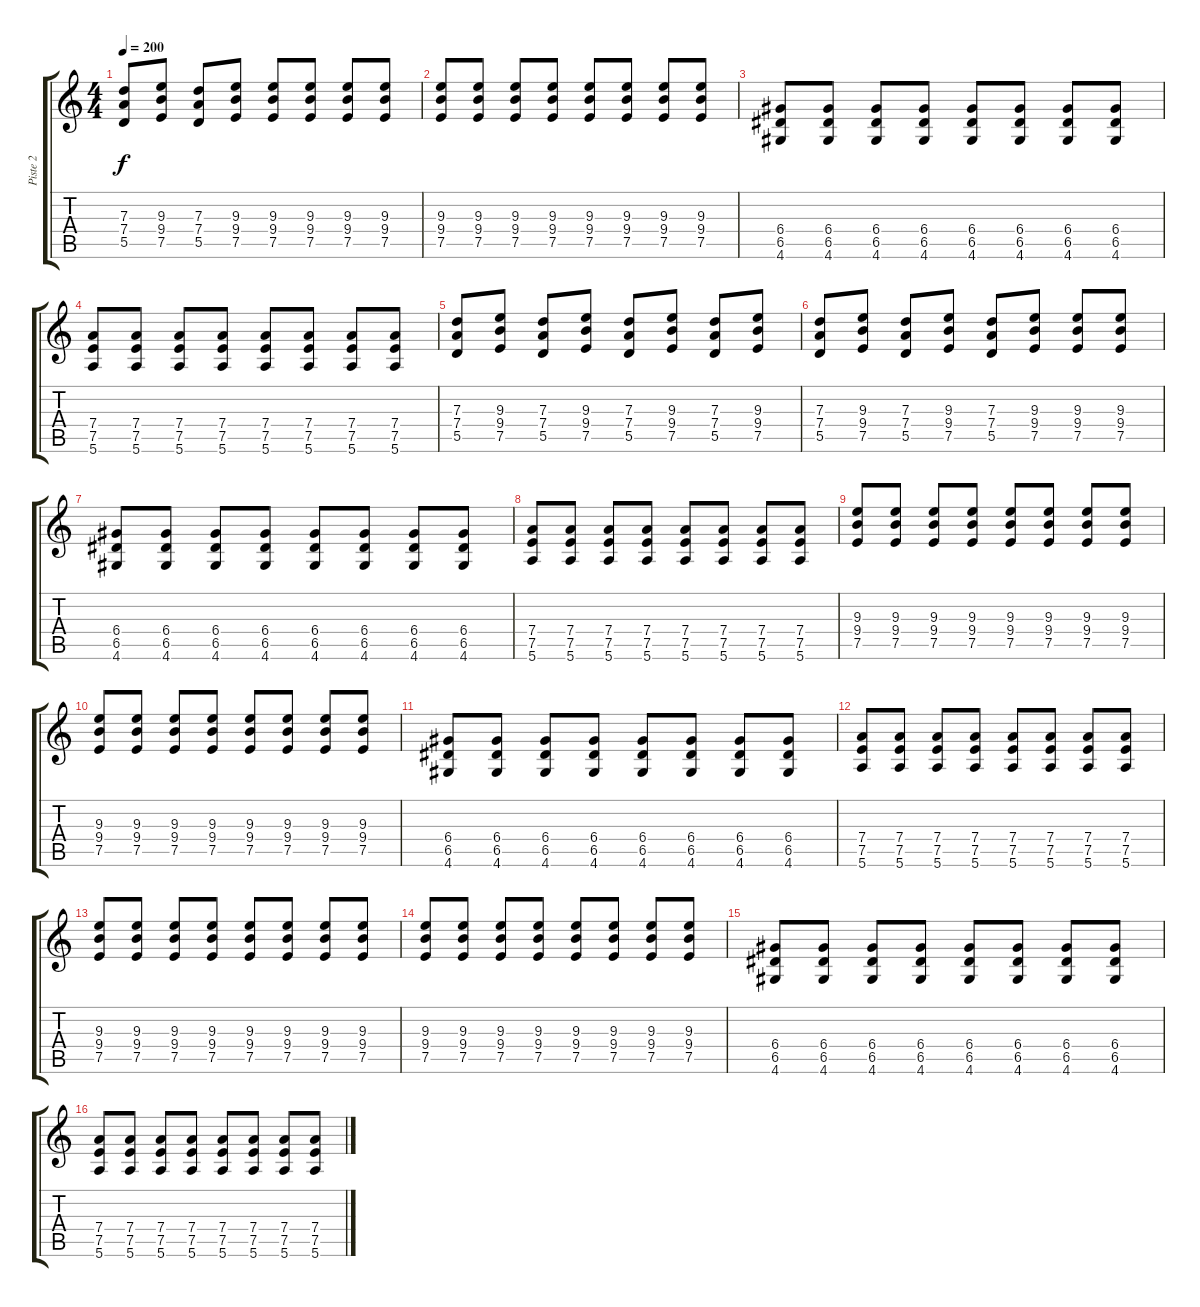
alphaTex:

\track ("Piste 2" "Piste 2") {instrument overdrivenguitar}
\staff {score tabs}
\tuning (E4 B3 G3 D3 A2 E2) {hide}
\ts (4 4)
\tempo 200
\clef g2
\ks c
(7.3 7.4 5.5).8{dy f} (9.3 9.4 7.5).8 (7.3 7.4 5.5).8 (9.3 9.4 7.5).8 (9.3 9.4 7.5).8 (9.3 9.4 7.5).8 (9.3 9.4 7.5).8 (9.3 9.4 7.5).8 |
(9.3 9.4 7.5).8 (9.3 9.4 7.5).8 (9.3 9.4 7.5).8 (9.3 9.4 7.5).8 (9.3 9.4 7.5).8 (9.3 9.4 7.5).8 (9.3 9.4 7.5).8 (9.3 9.4 7.5).8 |
(6.4 6.5 4.6).8 (6.4 6.5 4.6).8 (6.4 6.5 4.6).8 (6.4 6.5 4.6).8 (6.4 6.5 4.6).8 (6.4 6.5 4.6).8 (6.4 6.5 4.6).8 (6.4 6.5 4.6).8 |
(7.4 7.5 5.6).8 (7.4 7.5 5.6).8 (7.4 7.5 5.6).8 (7.4 7.5 5.6).8 (7.4 7.5 5.6).8 (7.4 7.5 5.6).8 (7.4 7.5 5.6).8 (7.4 7.5 5.6).8 |
(7.3 7.4 5.5).8 (9.3 9.4 7.5).8 (7.3 7.4 5.5).8 (9.3 9.4 7.5).8 (7.3 7.4 5.5).8 (9.3 9.4 7.5).8 (7.3 7.4 5.5).8 (9.3 9.4 7.5).8 |
(7.3 7.4 5.5).8 (9.3 9.4 7.5).8 (7.3 7.4 5.5).8 (9.3 9.4 7.5).8 (7.3 7.4 5.5).8 (9.3 9.4 7.5).8 (9.3 9.4 7.5).8 (9.3 9.4 7.5).8 |
(6.4 6.5 4.6).8 (6.4 6.5 4.6).8 (6.4 6.5 4.6).8 (6.4 6.5 4.6).8 (6.4 6.5 4.6).8 (6.4 6.5 4.6).8 (6.4 6.5 4.6).8 (6.4 6.5 4.6).8 |
(7.4 7.5 5.6).8 (7.4 7.5 5.6).8 (7.4 7.5 5.6).8 (7.4 7.5 5.6).8 (7.4 7.5 5.6).8 (7.4 7.5 5.6).8 (7.4 7.5 5.6).8 (7.4 7.5 5.6).8 |
(9.3 9.4 7.5).8 (9.3 9.4 7.5).8 (9.3 9.4 7.5).8 (9.3 9.4 7.5).8 (9.3 9.4 7.5).8 (9.3 9.4 7.5).8 (9.3 9.4 7.5).8 (9.3 9.4 7.5).8 |
(9.3 9.4 7.5).8 (9.3 9.4 7.5).8 (9.3 9.4 7.5).8 (9.3 9.4 7.5).8 (9.3 9.4 7.5).8 (9.3 9.4 7.5).8 (9.3 9.4 7.5).8 (9.3 9.4 7.5).8 |
(6.4 6.5 4.6).8 (6.4 6.5 4.6).8 (6.4 6.5 4.6).8 (6.4 6.5 4.6).8 (6.4 6.5 4.6).8 (6.4 6.5 4.6).8 (6.4 6.5 4.6).8 (6.4 6.5 4.6).8 |
(7.4 7.5 5.6).8 (7.4 7.5 5.6).8 (7.4 7.5 5.6).8 (7.4 7.5 5.6).8 (7.4 7.5 5.6).8 (7.4 7.5 5.6).8 (7.4 7.5 5.6).8 (7.4 7.5 5.6).8 |
(9.3 9.4 7.5).8 (9.3 9.4 7.5).8 (9.3 9.4 7.5).8 (9.3 9.4 7.5).8 (9.3 9.4 7.5).8 (9.3 9.4 7.5).8 (9.3 9.4 7.5).8 (9.3 9.4 7.5).8 |
(9.3 9.4 7.5).8 (9.3 9.4 7.5).8 (9.3 9.4 7.5).8 (9.3 9.4 7.5).8 (9.3 9.4 7.5).8 (9.3 9.4 7.5).8 (9.3 9.4 7.5).8 (9.3 9.4 7.5).8 |
(6.4 6.5 4.6).8 (6.4 6.5 4.6).8 (6.4 6.5 4.6).8 (6.4 6.5 4.6).8 (6.4 6.5 4.6).8 (6.4 6.5 4.6).8 (6.4 6.5 4.6).8 (6.4 6.5 4.6).8 |
(7.4 7.5 5.6).8 (7.4 7.5 5.6).8 (7.4 7.5 5.6).8 (7.4 7.5 5.6).8 (7.4 7.5 5.6).8 (7.4 7.5 5.6).8 (7.4 7.5 5.6).8 (7.4 7.5 5.6).8
